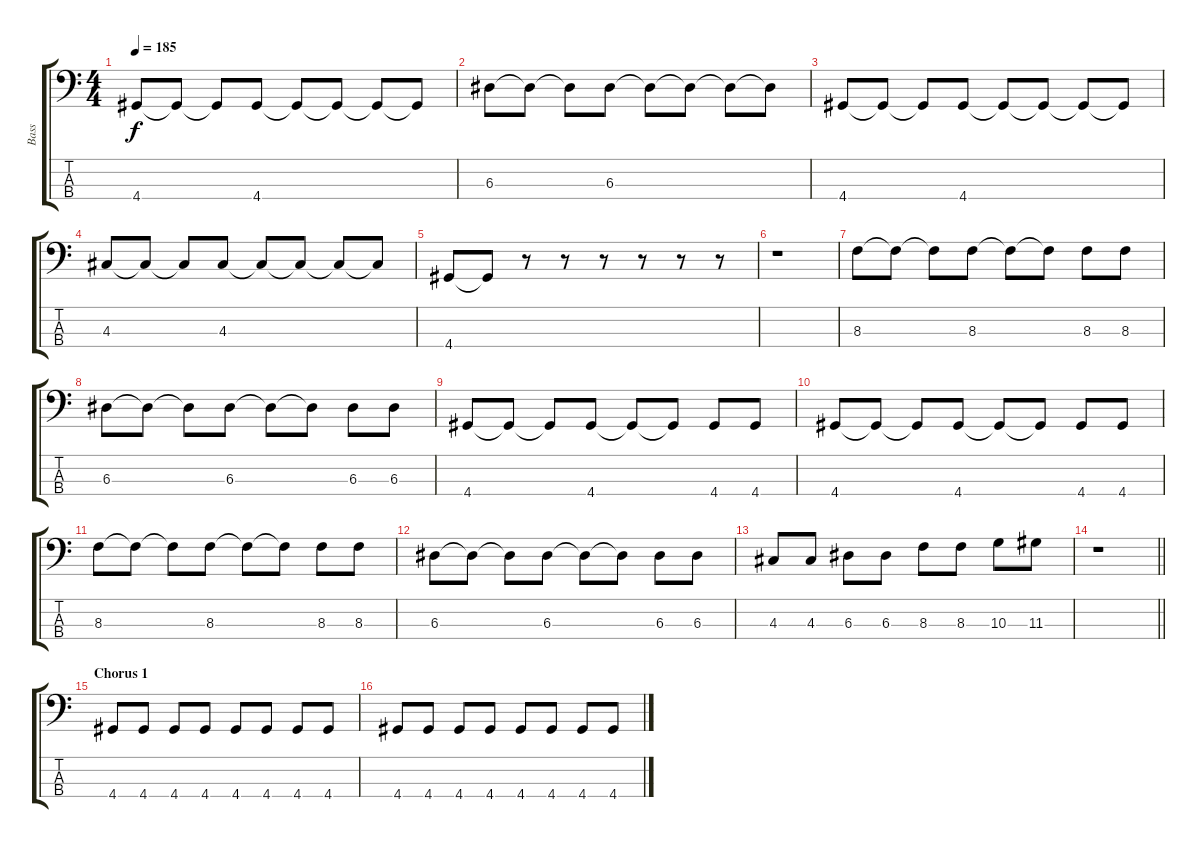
\track ("Bass" "Bass") {instrument electricbassfinger}
\staff {score tabs}
\tuning (G2 D2 A1 E1) {hide}
\ts (4 4)
\tempo 185
\clef f4
\ks c
4.4.8{dy f} 4.4{t}.8 4.4{t}.8 4.4.8 4.4{t}.8 4.4{t}.8 4.4{t}.8 4.4{t}.8 |
6.3.8 6.3{t}.8 6.3{t}.8 6.3.8 6.3{t}.8 6.3{t}.8 6.3{t}.8 6.3{t}.8 |
4.4.8 4.4{t}.8 4.4{t}.8 4.4.8 4.4{t}.8 4.4{t}.8 4.4{t}.8 4.4{t}.8 |
4.3.8 4.3{t}.8 4.3{t}.8 4.3.8 4.3{t}.8 4.3{t}.8 4.3{t}.8 4.3{t}.8 |
4.4.8 4.4{t}.8 r.8 r.8 r.8 r.8 r.8 r.8 |
r.1 |
8.3.8 8.3{t}.8 8.3{t}.8 8.3.8 8.3{t}.8 8.3{t}.8 8.3.8 8.3.8 |
6.3.8 6.3{t}.8 6.3{t}.8 6.3.8 6.3{t}.8 6.3{t}.8 6.3.8 6.3.8 |
4.4.8 4.4{t}.8 4.4{t}.8 4.4.8 4.4{t}.8 4.4{t}.8 4.4.8 4.4.8 |
4.4.8 4.4{t}.8 4.4{t}.8 4.4.8 4.4{t}.8 4.4{t}.8 4.4.8 4.4.8 |
8.3.8 8.3{t}.8 8.3{t}.8 8.3.8 8.3{t}.8 8.3{t}.8 8.3.8 8.3.8 |
6.3.8 6.3{t}.8 6.3{t}.8 6.3.8 6.3{t}.8 6.3{t}.8 6.3.8 6.3.8 |
4.3.8 4.3.8 6.3.8 6.3.8 8.3.8 8.3.8 10.3.8 11.3.8 |
\barLineRight lightlight
r.1 |
\section ("" "Chorus 1")
4.4.8 4.4.8 4.4.8 4.4.8 4.4.8 4.4.8 4.4.8 4.4.8 |
4.4.8 4.4.8 4.4.8 4.4.8 4.4.8 4.4.8 4.4.8 4.4.8
